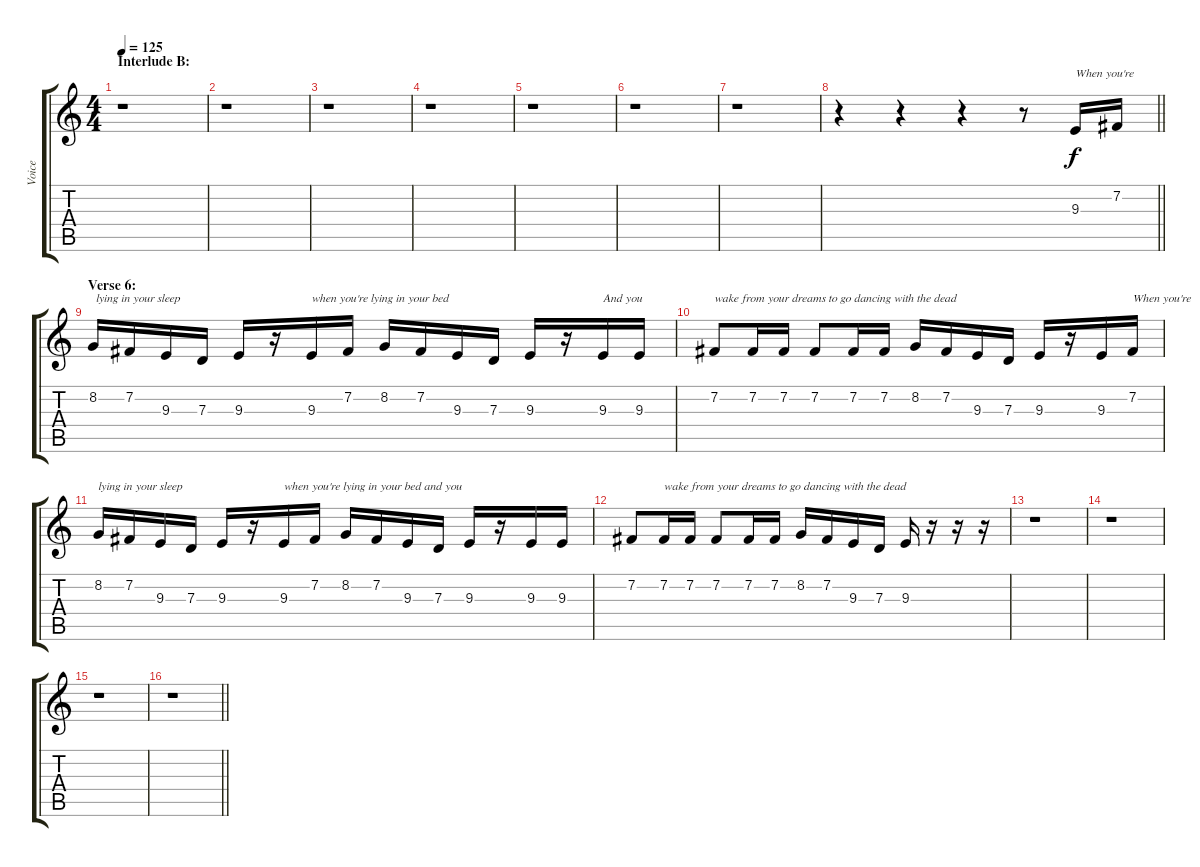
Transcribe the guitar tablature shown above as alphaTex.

\track ("Voice" "Voice") {instrument electricgrandpiano}
\staff {score tabs}
\tuning (E4 B3 G3 D3 A2 E2) {hide}
\ts (4 4)
\section ("" "Interlude B:")
\tempo 125
\clef g2
\ks c
r.1{dy f} |
r.1 |
r.1 |
r.1 |
r.1 |
r.1 |
r.1 |
\barLineRight lightlight
r.4 r.4 r.4 r.8 9.3.16{txt "When you're"} 7.2.16 |
\section ("" "Verse 6:")
8.2.16{txt " lying in your sleep"} 7.2.16 9.3.16 7.3.16 9.3.16 r.16 9.3.16{txt "when you're lying in your bed"} 7.2.16 8.2.16 7.2.16 9.3.16 7.3.16 9.3.16 r.16 9.3.16{txt "And you"} 9.3.16 |
7.2.8{txt "wake from your dreams to go dancing with the dead"} 7.2.16 7.2.16 7.2.8 7.2.16 7.2.16 8.2.16 7.2.16 9.3.16 7.3.16 9.3.16 r.16 9.3.16 7.2.16{txt "When you're"} |
8.2.16{txt "lying in your sleep"} 7.2.16 9.3.16 7.3.16 9.3.16 r.16 9.3.16{txt "when you're lying in your bed and you"} 7.2.16 8.2.16 7.2.16 9.3.16 7.3.16 9.3.16 r.16 9.3.16 9.3.16 |
7.2.8 7.2.16{txt "wake from your dreams to go dancing with the dead "} 7.2.16 7.2.8 7.2.16 7.2.16 8.2.16 7.2.16 9.3.16 7.3.16 9.3.16 r.16 r.16 r.16 |
r.1 |
r.1 |
r.1 |
\barLineRight lightlight
r.1
